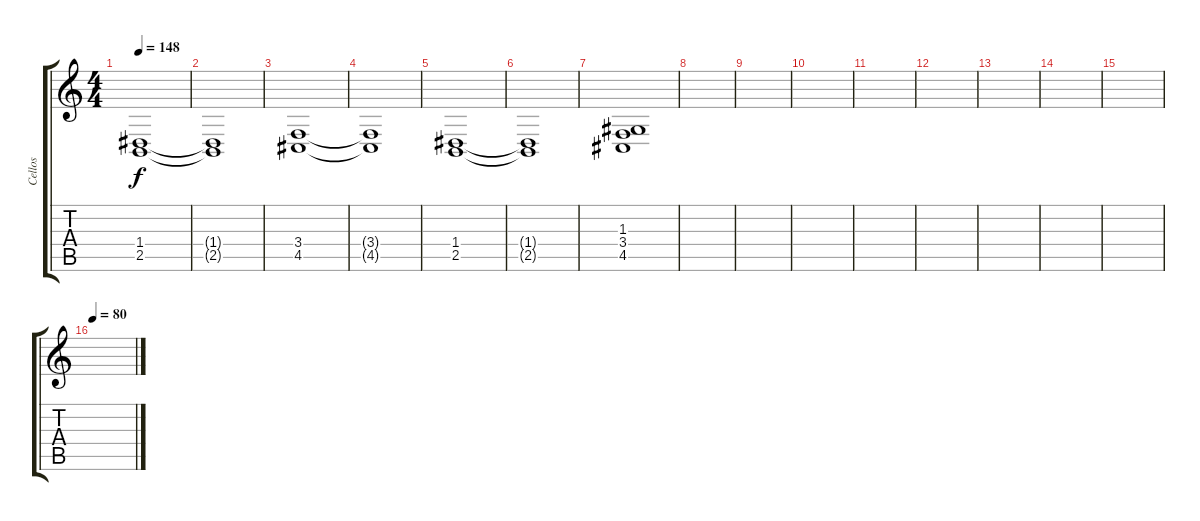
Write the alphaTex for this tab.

\track ("Cellos" "Cellos") {instrument cello}
\staff {score tabs}
\tuning (E4 B3 G3 D3 A2 E2) {hide}
\ts (4 4)
\tempo 148
\clef g2
\ks c
(1.4 2.5).1{dy f} |
(1.4{t} 2.5{t}).1 |
(3.4 4.5).1 |
(3.4{t} 4.5{t}).1 |
(1.4 2.5).1 |
(1.4{t} 2.5{t}).1 |
(1.3 3.4 4.5).1 |
|
|
|
|
|
|
|
|
\tempo 80
